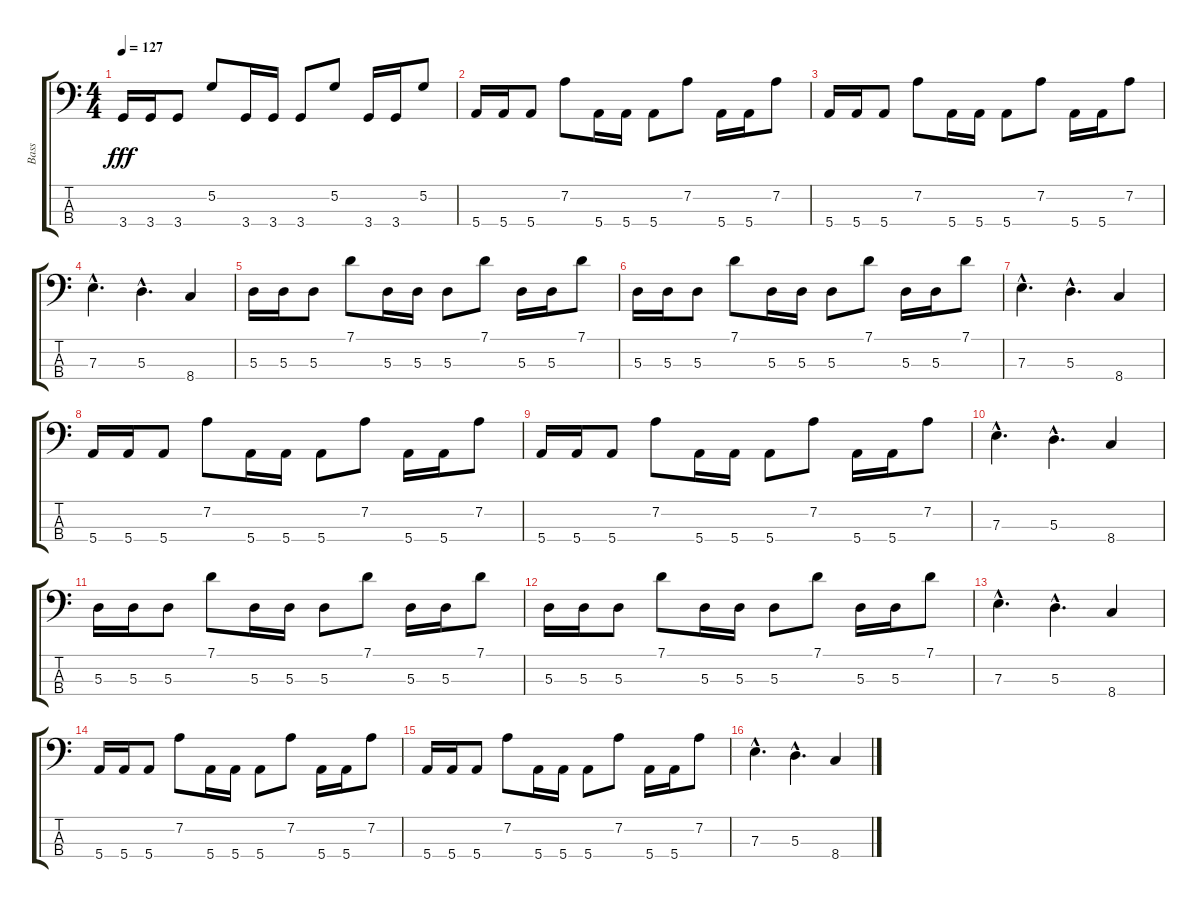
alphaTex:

\track ("Bass" "Bass") {instrument electricbasspick}
\staff {score tabs}
\tuning (G2 D2 A1 E1) {hide}
\ts (4 4)
\tempo 127
\clef f4
\ks c
3.4.16{dy fff} 3.4.16 3.4.8 5.2.8 3.4.16 3.4.16 3.4.8 5.2.8 3.4.16 3.4.16 5.2.8 |
5.4.16 5.4.16 5.4.8 7.2.8 5.4.16 5.4.16 5.4.8 7.2.8 5.4.16 5.4.16 7.2.8 |
5.4.16 5.4.16 5.4.8 7.2.8 5.4.16 5.4.16 5.4.8 7.2.8 5.4.16 5.4.16 7.2.8 |
7.3{hac}.4{d} 5.3{hac}.4{d} 8.4.4 |
5.3.16 5.3.16 5.3.8 7.1.8 5.3.16 5.3.16 5.3.8 7.1.8 5.3.16 5.3.16 7.1.8 |
5.3.16 5.3.16 5.3.8 7.1.8 5.3.16 5.3.16 5.3.8 7.1.8 5.3.16 5.3.16 7.1.8 |
7.3{hac}.4{d} 5.3{hac}.4{d} 8.4.4 |
5.4.16 5.4.16 5.4.8 7.2.8 5.4.16 5.4.16 5.4.8 7.2.8 5.4.16 5.4.16 7.2.8 |
5.4.16 5.4.16 5.4.8 7.2.8 5.4.16 5.4.16 5.4.8 7.2.8 5.4.16 5.4.16 7.2.8 |
7.3{hac}.4{d} 5.3{hac}.4{d} 8.4.4 |
5.3.16 5.3.16 5.3.8 7.1.8 5.3.16 5.3.16 5.3.8 7.1.8 5.3.16 5.3.16 7.1.8 |
5.3.16 5.3.16 5.3.8 7.1.8 5.3.16 5.3.16 5.3.8 7.1.8 5.3.16 5.3.16 7.1.8 |
7.3{hac}.4{d} 5.3{hac}.4{d} 8.4.4 |
5.4.16 5.4.16 5.4.8 7.2.8 5.4.16 5.4.16 5.4.8 7.2.8 5.4.16 5.4.16 7.2.8 |
5.4.16 5.4.16 5.4.8 7.2.8 5.4.16 5.4.16 5.4.8 7.2.8 5.4.16 5.4.16 7.2.8 |
7.3{hac}.4{d} 5.3{hac}.4{d} 8.4.4
